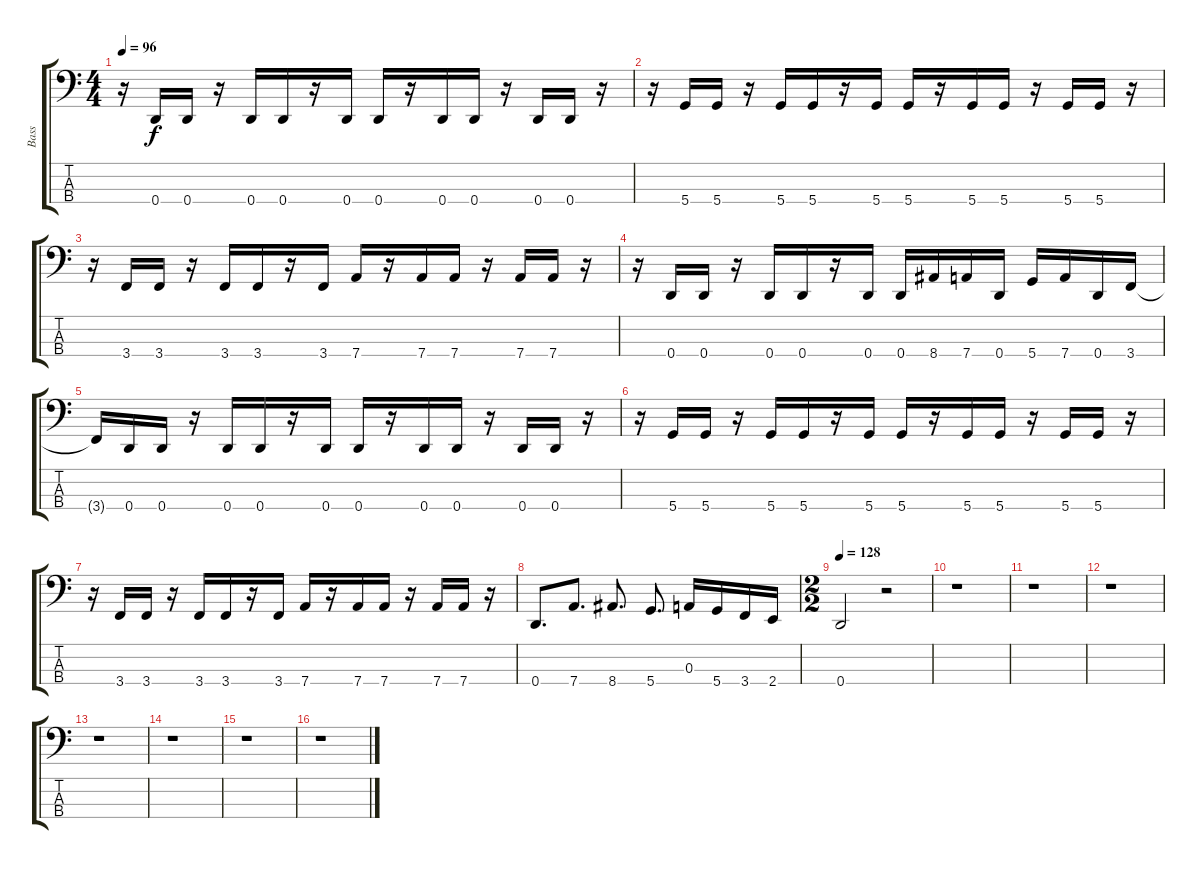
\track ("Bass" "Bass") {instrument electricbasspick}
\staff {score tabs}
\tuning (G2 D2 A1 D1) {hide}
\ts (4 4)
\tempo 96
\clef f4
\ks c
r.16{dy f} 0.4.16 0.4.16 r.16 0.4.16 0.4.16 r.16 0.4.16 0.4.16 r.16 0.4.16 0.4.16 r.16 0.4.16 0.4.16 r.16 |
r.16 5.4.16 5.4.16 r.16 5.4.16 5.4.16 r.16 5.4.16 5.4.16 r.16 5.4.16 5.4.16 r.16 5.4.16 5.4.16 r.16 |
r.16 3.4.16 3.4.16 r.16 3.4.16 3.4.16 r.16 3.4.16 7.4.16 r.16 7.4.16 7.4.16 r.16 7.4.16 7.4.16 r.16 |
r.16 0.4.16 0.4.16 r.16 0.4.16 0.4.16 r.16 0.4.16 0.4.16 8.4.16 7.4.16 0.4.16 5.4.16 7.4.16 0.4.16 3.4.16 |
3.4{t}.16 0.4.16 0.4.16 r.16 0.4.16 0.4.16 r.16 0.4.16 0.4.16 r.16 0.4.16 0.4.16 r.16 0.4.16 0.4.16 r.16 |
r.16 5.4.16 5.4.16 r.16 5.4.16 5.4.16 r.16 5.4.16 5.4.16 r.16 5.4.16 5.4.16 r.16 5.4.16 5.4.16 r.16 |
r.16 3.4.16 3.4.16 r.16 3.4.16 3.4.16 r.16 3.4.16 7.4.16 r.16 7.4.16 7.4.16 r.16 7.4.16 7.4.16 r.16 |
0.4.8{d} 7.4.8{d} 8.4.8{d} 5.4.8{d} 0.3.16 5.4.16 3.4.16 2.4.16 |
\ts (2 2)
\tempo 128
0.4.2 r.2 |
r.1 |
r.1 |
r.1 |
r.1 |
r.1 |
r.1 |
r.1
